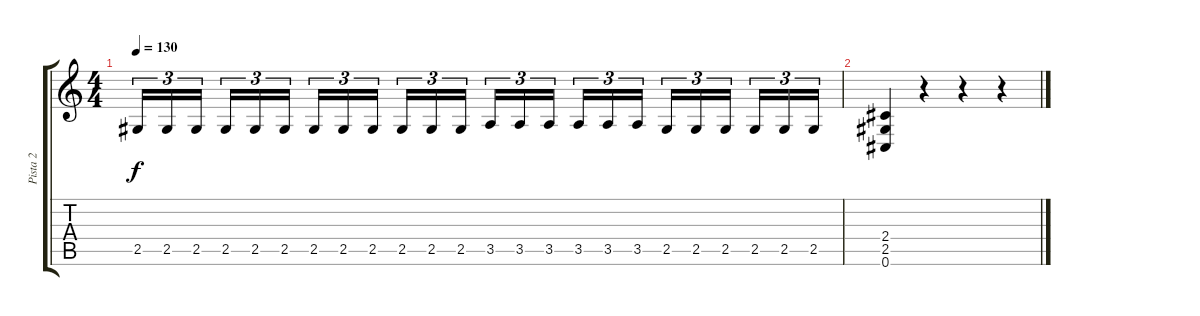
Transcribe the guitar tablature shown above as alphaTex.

\track ("Pista 2" "Pista 2") {instrument distortionguitar}
\staff {score tabs}
\tuning (Db4 Ab3 E3 B2 Gb2 Db2) {hide}
\ts (4 4)
\tempo 130
\clef g2
\ks c
2.5.16{tu (3 2) dy f} 2.5.16{tu (3 2)} 2.5.16{tu (3 2)} 2.5.16{tu (3 2)} 2.5.16{tu (3 2)} 2.5.16{tu (3 2)} 2.5.16{tu (3 2)} 2.5.16{tu (3 2)} 2.5.16{tu (3 2)} 2.5.16{tu (3 2)} 2.5.16{tu (3 2)} 2.5.16{tu (3 2)} 3.5.16{tu (3 2)} 3.5.16{tu (3 2)} 3.5.16{tu (3 2)} 3.5.16{tu (3 2)} 3.5.16{tu (3 2)} 3.5.16{tu (3 2)} 2.5.16{tu (3 2)} 2.5.16{tu (3 2)} 2.5.16{tu (3 2)} 2.5.16{tu (3 2)} 2.5.16{tu (3 2)} 2.5.16{tu (3 2)} |
(2.4 2.5 0.6).4 r.4 r.4 r.4
